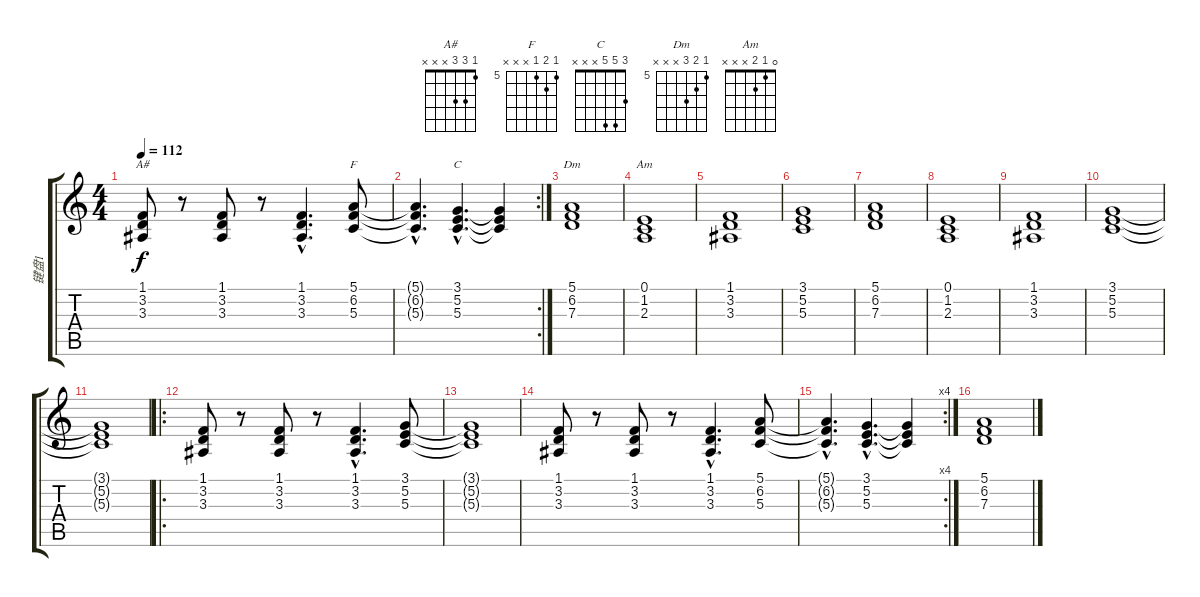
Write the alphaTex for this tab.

\track ("键盘1" "键盘1") {instrument stringensemble1}
\staff {score tabs}
\tuning (E4 B3 G3 D3 A2 E2) {hide}
\chord ("A#" 1 3 3 x x x)
\chord ("F" 5 6 5 x x x) {firstfret 5}
\chord ("C" 3 5 5 x x x)
\chord ("Dm" 5 6 7 x x x) {firstfret 5}
\chord ("Am" 0 1 2 x x x)
\ts (4 4)
\tempo 112
\clef g2
\ks c
(1.1 3.2 3.3).8{ch "A#" dy f} r.8 (1.1 3.2 3.3).8 r.8 (1.1{hac} 3.2{hac} 3.3{hac}).4{d} (5.1 6.2 5.3).8{ch "F"} |
\rc 2
(5.1{hac t} 6.2{hac t} 5.3{hac t}).4{d} (3.1{hac} 5.2{hac} 5.3{hac}).4{d ch "C"} (3.1{t} 5.2{t} 5.3{t}).4 |
(5.1 6.2 7.3).1{ch "Dm"} |
(0.1 1.2 2.3).1{ch "Am"} |
(1.1 3.2 3.3).1 |
(3.1 5.2 5.3).1 |
(5.1 6.2 7.3).1 |
(0.1 1.2 2.3).1 |
(1.1 3.2 3.3).1 |
(3.1 5.2 5.3).1 |
(3.1{t} 5.2{t} 5.3{t}).1 |
\ro
(1.1 3.2 3.3).8 r.8 (1.1 3.2 3.3).8 r.8 (1.1{hac} 3.2{hac} 3.3{hac}).4{d} (3.1 5.2 5.3).8 |
(3.1{t} 5.2{t} 5.3{t}).1 |
(1.1 3.2 3.3).8 r.8 (1.1 3.2 3.3).8 r.8 (1.1{hac} 3.2{hac} 3.3{hac}).4{d} (5.1 6.2 5.3).8 |
\rc 4
(5.1{hac t} 6.2{hac t} 5.3{hac t}).4{d} (3.1{hac} 5.2{hac} 5.3{hac}).4{d} (3.1{t} 5.2{t} 5.3{t}).4 |
(5.1 6.2 7.3).1
